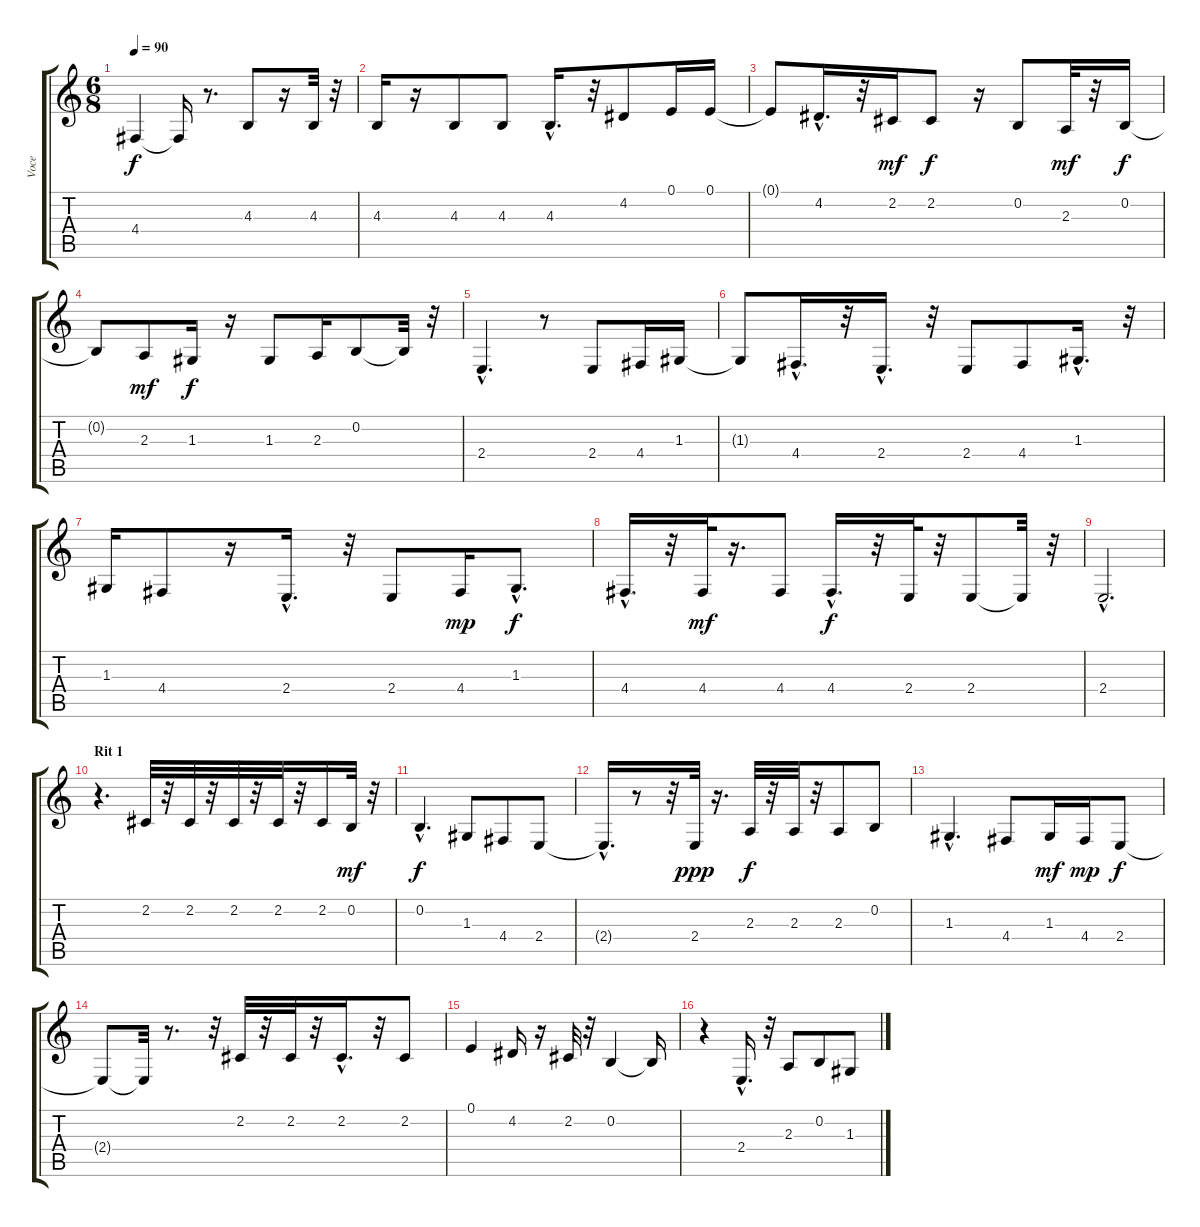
\track ("Voce" "Voce") {instrument lead2sawtooth}
\staff {score tabs}
\tuning (E4 B3 G3 D3 A2 E2) {hide}
\ts (6 8)
\tempo 90
\clef g2
\ks c
4.4.4{dy f} 4.4{t}.16 r.8{d} 4.3.8 r.16 4.3.32 r.32 |
4.3.16 r.16 4.3.8 4.3.8 4.3{hac}.16{d} r.32 4.2.8 0.1.16 0.1.16 |
0.1{t}.8 4.2{hac}.16{d} r.32 2.2.16{dy mf} 2.2.8{dy f} r.16 0.2.8 2.3.32{dy mf} r.32 0.2.16{dy f} |
0.2{t}.8 2.3.8{dy mf} 1.3.16{dy f} r.16 1.3.8 2.3.16 0.2.8 0.2{t}.32 r.32 |
2.4{hac}.4{d} r.8 2.4.8 4.4.16 1.3.16 |
1.3{t}.8 4.4{hac}.16{d} r.32 2.4{hac}.16{d} r.32 2.4.8 4.4.8 1.3{hac}.16{d} r.32 |
1.3.16 4.4.8 r.16 2.4{hac}.16{d} r.32 2.4.8 4.4.16{dy mp} 1.3{hac}.8{d dy f} |
4.4{hac}.16{d} r.32 4.4.32{dy mf} r.16{d} 4.4.8 4.4{hac}.16{d dy f} r.32 2.4.32 r.32 2.4.8 2.4{t}.32 r.32 |
2.4{hac}.2{d} |
\section ("" "Rit 1")
r.4{d} 2.2.32 r.32 2.2.32 r.32 2.2.32 r.32 2.2.32 r.32 2.2.16 0.2.32{dy mf} r.32 |
0.2{hac}.4{d dy f} 1.3.8 4.4.8 2.4.8 |
2.4{hac t}.16{d} r.8 r.32 2.4.32{dy ppp} r.16{d} 2.3.32{dy f} r.32 2.3.32 r.32 2.3.8 0.2.8 |
1.3{hac}.4{d} 4.4.8 1.3.16{dy mf} 4.4.16{dy mp} 2.4.8{dy f} |
2.4{t}.8 2.4{t}.32 r.8{d} r.32 2.2.32 r.32 2.2.32 r.32 2.2{hac}.16{d} r.32 2.2.8 |
0.1.4 4.2.16 r.16 2.2.32 r.32 0.2.4 0.2{t}.16 |
r.4 2.4{hac}.16{d} r.32 2.3.8 0.2.8 1.3.8
